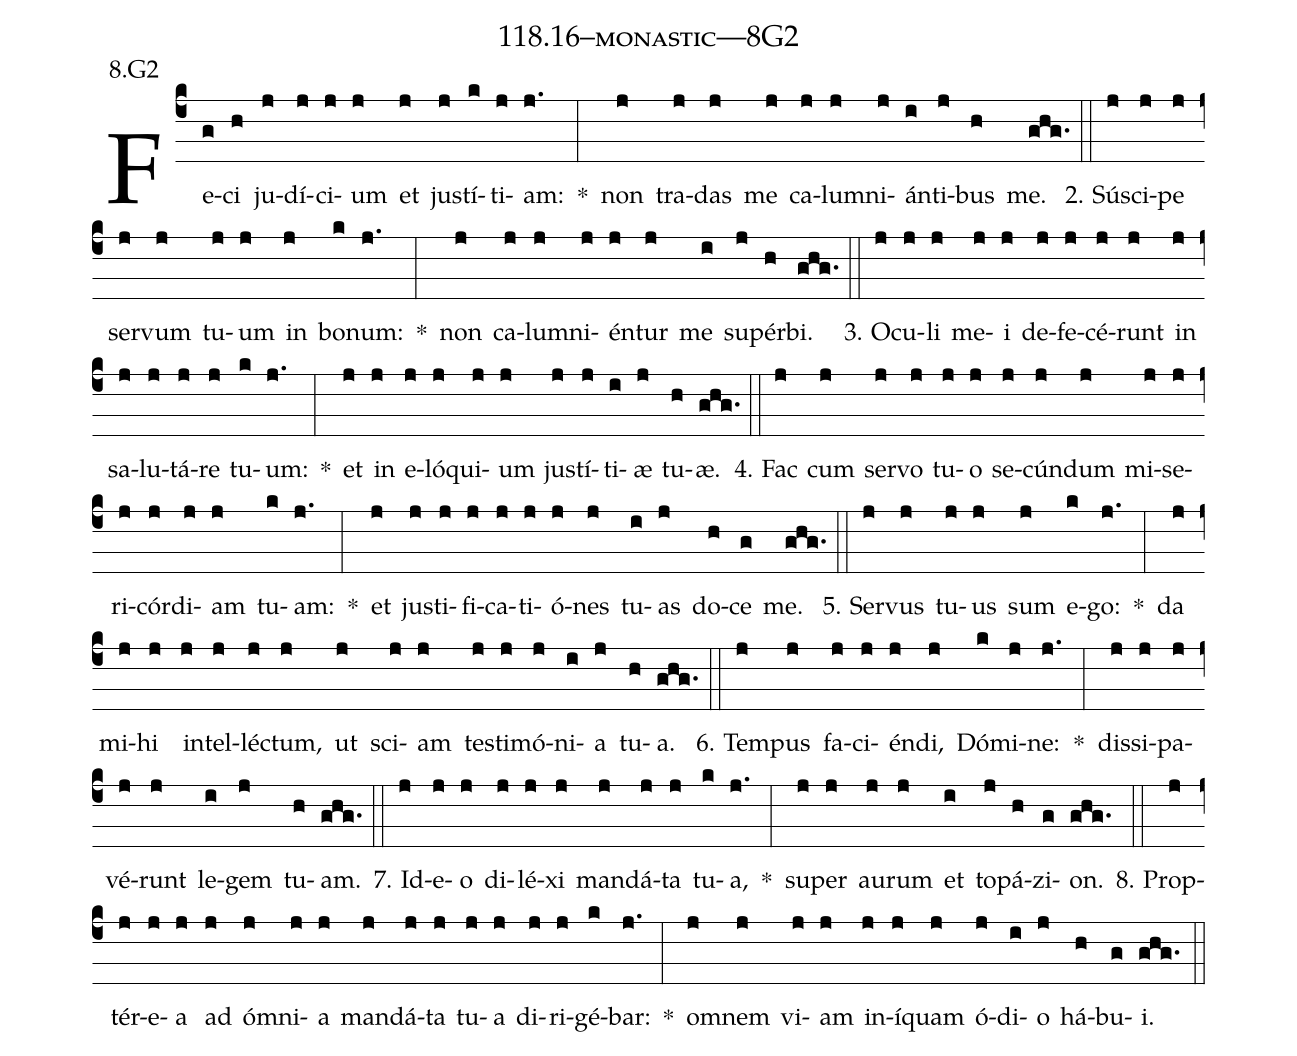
name: 118.16--monastic---8G2;
annotation: 8.G2;
%%
(c4)Fe(g)ci(h) ju(j)dí(j)ci(j)um(j) et(j) jus(j)tí(k)ti(j)am:(j.) *(:) non(j) tra(j)das(j) me(j) ca(j)lum(j)ni(j)án(i)ti(j)bus(h) me.(ghg.) (::)
2. Sú(j)sci(j)pe(j) ser(j)vum(j) tu(j)um(j) in(j) bo(k)num:(j.) *(:) non(j) ca(j)lum(j)ni(j)én(j)tur(j) me(i) su(j)pér(h)bi.(ghg.) (::)
3. O(j)cu(j)li(j) me(j)i(j) de(j)fe(j)cé(j)runt(j) in(j) sa(j)lu(j)tá(j)re(j) tu(k)um:(j.) *(:) et(j) in(j) e(j)ló(j)qui(j)um(j) jus(j)tí(j)ti(i)æ(j) tu(h)æ.(ghg.) (::)
4. Fac(j) cum(j) ser(j)vo(j) tu(j)o(j) se(j)cún(j)dum(j) mi(j)se(j)ri(j)cór(j)di(j)am(j) tu(k)am:(j.) *(:) et(j) jus(j)ti(j)fi(j)ca(j)ti(j)ó(j)nes(j) tu(i)as(j) do(h)ce(g) me.(ghg.) (::)
5. Ser(j)vus(j) tu(j)us(j) sum(j) e(k)go:(j.) *(:) da(j) mi(j)hi(j) in(j)tel(j)léc(j)tum,(j) ut(j) sci(j)am(j) tes(j)ti(j)mó(j)ni(i)a(j) tu(h)a.(ghg.) (::)
6. Tem(j)pus(j) fa(j)ci(j)én(j)di,(j) Dó(k)mi(j)ne:(j.) *(:) dis(j)si(j)pa(j)vé(j)runt(j) le(i)gem(j) tu(h)am.(ghg.) (::)
7. Id(j)e(j)o(j) di(j)lé(j)xi(j) man(j)dá(j)ta(j) tu(k)a,(j.) *(:) su(j)per(j) au(j)rum(j) et(i) to(j)pá(h)zi(g)on.(ghg.) (::)
8. Prop(j)tér(j)e(j)a(j) ad(j) óm(j)ni(j)a(j) man(j)dá(j)ta(j) tu(j)a(j) di(j)ri(j)gé(k)bar:(j.) *(:) om(j)nem(j) vi(j)am(j) in(j)í(j)quam(j) ó(j)di(i)o(j) há(h)bu(g)i.(ghg.) (::)
